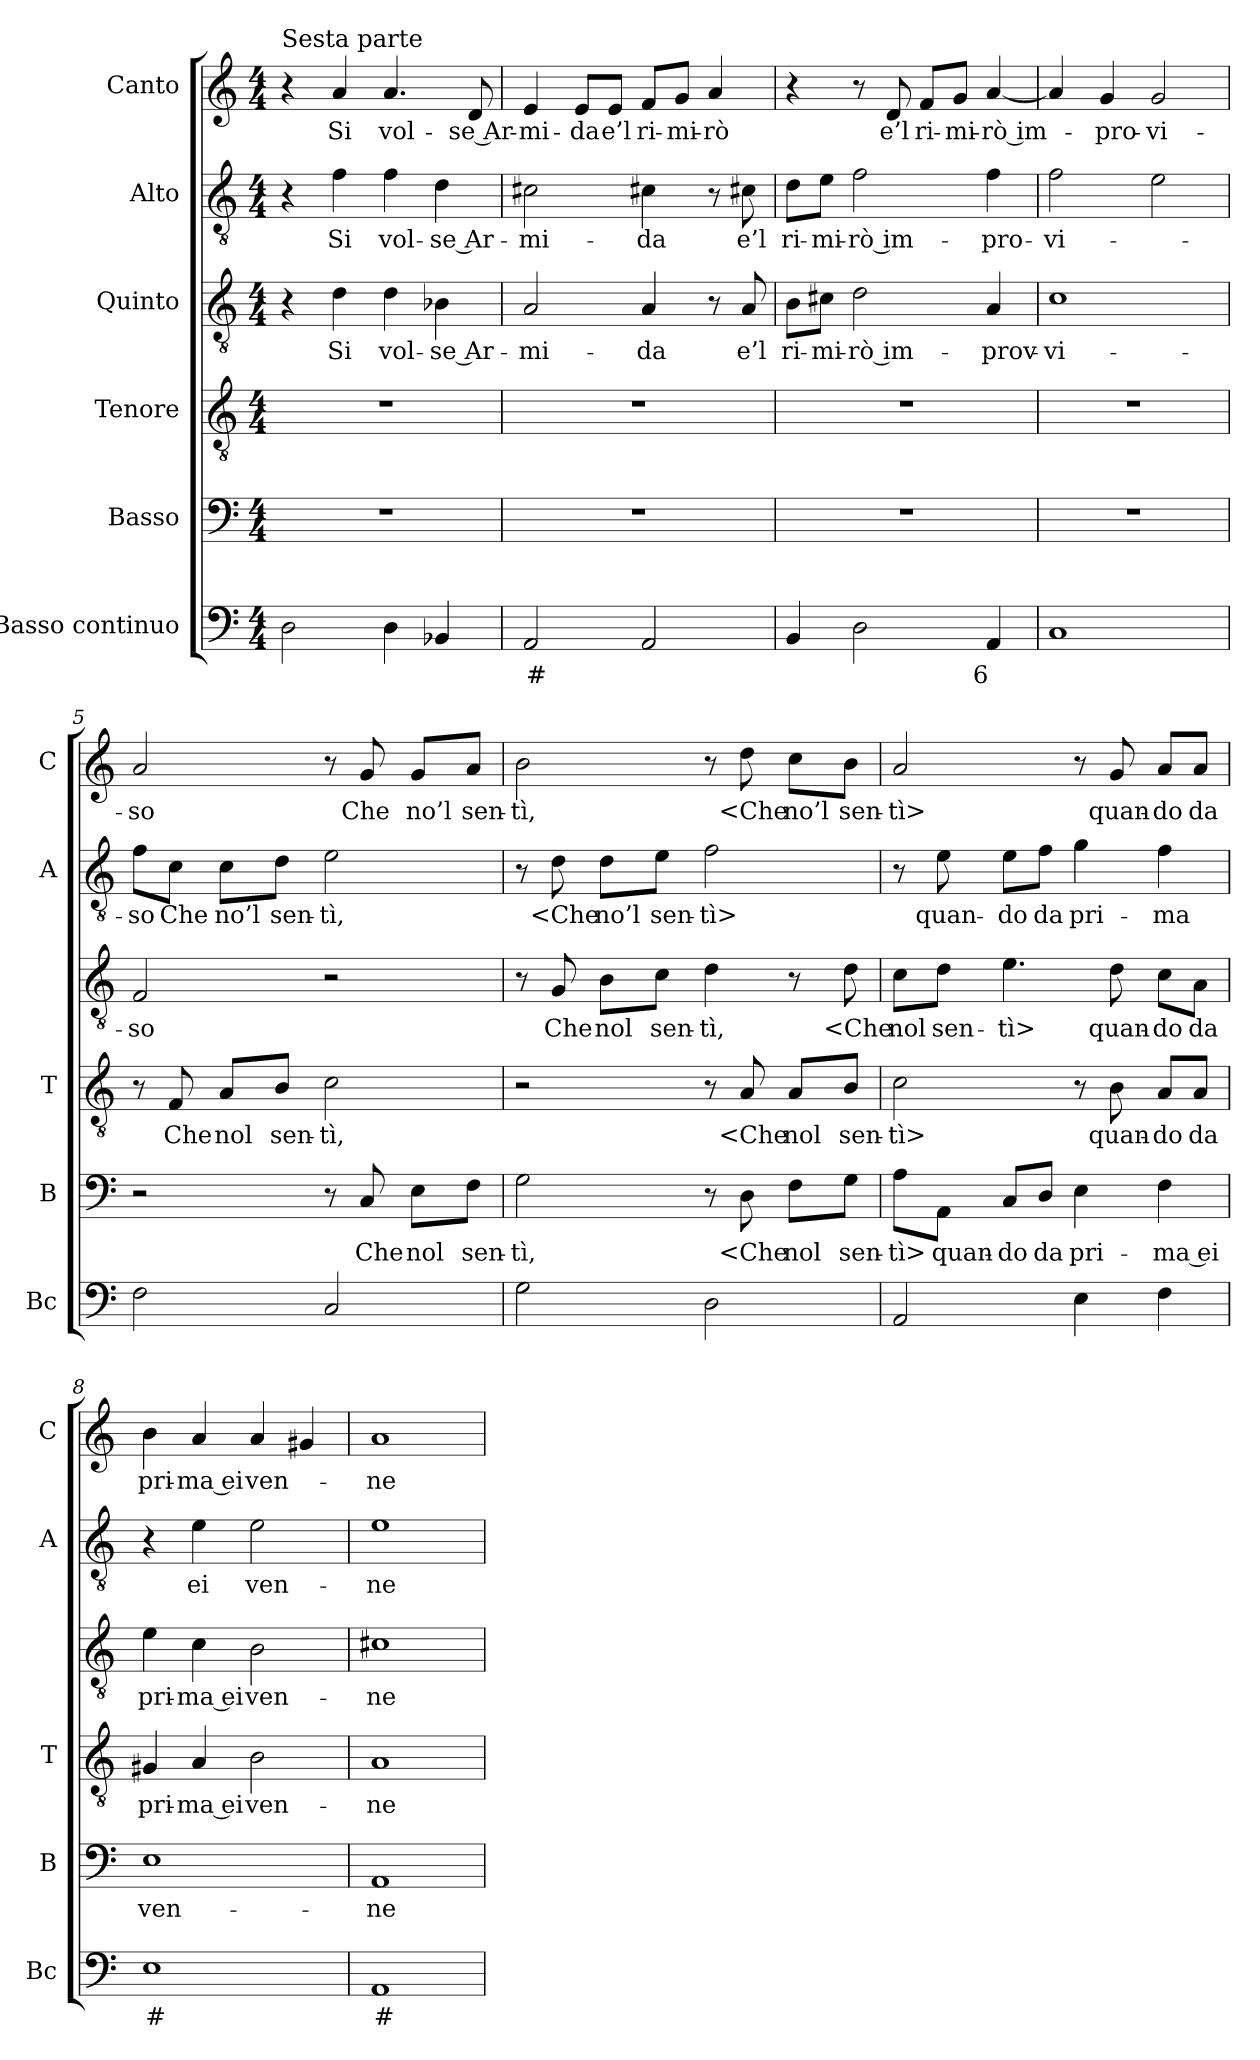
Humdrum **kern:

**kern	**text	**kern	**text	**kern	**text	**kern	**text	**kern	**text	**kern	**text
*part6	*part6	*part5	*part5	*part4	*part4	*part3	*part3	*part2	*part2	*part1	*part1
*staff6	*staff6	*staff5	*staff5	*staff4	*staff4	*staff3	*staff3	*staff2	*staff2	*staff1	*staff1
*I"Basso continuo	*	*I"Basso	*	*I"Tenore	*	*I"Quinto	*	*I"Alto	*	*I"Canto	*
*I'Bc	*	*I'B	*	*I'T	*	*	*	*I'A	*	*I'C	*
*clefF4	*	*clefF4	*	*clefGv2	*	*clefGv2	*	*clefGv2	*	*clefG2	*
*k[]	*	*k[]	*	*k[]	*	*k[]	*	*k[]	*	*k[]	*
*C:	*	*C:	*	*C:	*	*C:	*	*C:	*	*C:	*
*M4/4	*	*M4/4	*	*M4/4	*	*M4/4	*	*M4/4	*	*M4/4	*
=1	=1	=1	=1	=1	=1	=1	=1	=1	=1	=1	=1
!	!	!	!	!	!	!	!	!	!	!LO:TX:a:t=Sesta parte	!
2D	.	1r	.	1r	.	4r	.	4r	.	4r	.
.	.	.	.	.	.	4d	Si	4f	Si	4a	Si
4D	.	.	.	.	.	4d	vol-	4f	vol-	4.a	vol-
4BB-X	.	.	.	.	.	4B-X	-se Ar-	4d	-se Ar-	.	.
.	.	.	.	.	.	.	.	.	.	8d	-se Ar-
=2	=2	=2	=2	=2	=2	=2	=2	=2	=2	=2	=2
2AA	#	1r	.	1r	.	2A	-mi-	2c#X	-mi-	4e	-mi-
.	.	.	.	.	.	.	.	.	.	8e/L	-da
.	.	.	.	.	.	.	.	.	.	8e/J	e’l
2AA	.	.	.	.	.	4A	-da	4c#X	-da	8f/L	ri-
.	.	.	.	.	.	.	.	.	.	8g/J	-mi-
.	.	.	.	.	.	8r	.	8r	.	4a	-rò
.	.	.	.	.	.	8A	e’l	8c#X	e’l	.	.
=3	=3	=3	=3	=3	=3	=3	=3	=3	=3	=3	=3
4BB	.	1r	.	1r	.	8B\L	ri-	8d\L	ri-	4r	.
.	.	.	.	.	.	8c#X\J	-mi-	8e\J	-mi-	.	.
2D	.	.	.	.	.	2d	-rò im-	2f	-rò im-	8r	.
.	.	.	.	.	.	.	.	.	.	8d	e’l
.	.	.	.	.	.	.	.	.	.	8f/L	ri-
.	.	.	.	.	.	.	.	.	.	8g/J	-mi-
4AA	6	.	.	.	.	4A	-prov-	4f	-pro-	[4a	-rò im-
=4	=4	=4	=4	=4	=4	=4	=4	=4	=4	=4	=4
1C	.	1r	.	1r	.	1c	-vi-	2f	-vi-	4a]	.
.	.	.	.	.	.	.	.	.	.	4g	-pro-
.	.	.	.	.	.	.	.	2e	.	2g	-vi-
=5	=5	=5	=5	=5	=5	=5	=5	=5	=5	=5	=5
2F	.	2r	.	8r	.	2F	-so	8f\L	-so	2a	-so
.	.	.	.	8F	Che	.	.	8c\J	Che	.	.
.	.	.	.	8A/L	nol	.	.	8c\L	no’l	.	.
.	.	.	.	8B/J	sen-	.	.	8d\J	sen-	.	.
2C	.	8r	.	2c	-tì,	2r	.	2e	-tì,	8r	.
.	.	8C	Che	.	.	.	.	.	.	8g	Che
.	.	8E\L	nol	.	.	.	.	.	.	8g/L	no’l
.	.	8F\J	sen-	.	.	.	.	.	.	8a/J	sen-
=6	=6	=6	=6	=6	=6	=6	=6	=6	=6	=6	=6
2G	.	2G	-tì,	2r	.	8r	.	8r	.	2b	-tì,
.	.	.	.	.	.	8G	Che	8d	<Che	.	.
.	.	.	.	.	.	8B\L	nol	8d\L	no’l	.	.
.	.	.	.	.	.	8c\J	sen-	8e\J	sen-	.	.
2D	.	8r	.	8r	.	4d	-tì,	2f	-tì>	8r	.
.	.	8D	<Che	8A	<Che	.	.	.	.	8dd	<Che
.	.	8F\L	nol	8A/L	nol	8r	.	.	.	8cc\L	no’l
.	.	8G\J	sen-	8B/J	sen-	8d	<Che	.	.	8b\J	sen-
=7	=7	=7	=7	=7	=7	=7	=7	=7	=7	=7	=7
2AA	.	8A\L	-tì>	2c	-tì>	8c\L	nol	8r	.	2a	-tì>
.	.	8AA\J	quan-	.	.	8d\J	sen-	8e	quan-	.	.
.	.	8C/L	-do	.	.	4.e	-tì>	8e\L	-do	.	.
.	.	8D/J	da	.	.	.	.	8f\J	da	.	.
4E	.	4E	pri-	8r	.	.	.	4g	pri-	8r	.
.	.	.	.	8B	quan-	8d	quan-	.	.	8g	quan-
4F	.	4F	-ma ei	8A/L	-do	8c\L	-do	4f	-ma	8a/L	-do
.	.	.	.	8A/J	da	8A\J	da	.	.	8a/J	da
=8	=8	=8	=8	=8	=8	=8	=8	=8	=8	=8	=8
1E	#	1E	ven-	4G#X	pri-	4e	pri-	4r	.	4b	pri-
.	.	.	.	4A	-ma ei	4c	-ma ei	4e	ei	4a	-ma ei
.	.	.	.	2B	ven-	2B	ven-	2e	ven-	4a	ven-
.	.	.	.	.	.	.	.	.	.	4g#X	.
=9	=9	=9	=9	=9	=9	=9	=9	=9	=9	=9	=9
1AA	#	1AA	-ne	1A	-ne	1c#X	-ne	1e	-ne	1a	-ne
=	=	=	=	=	=	=	=	=	=	=	=
*-	*-	*-	*-	*-	*-	*-	*-	*-	*-	*-	*-
